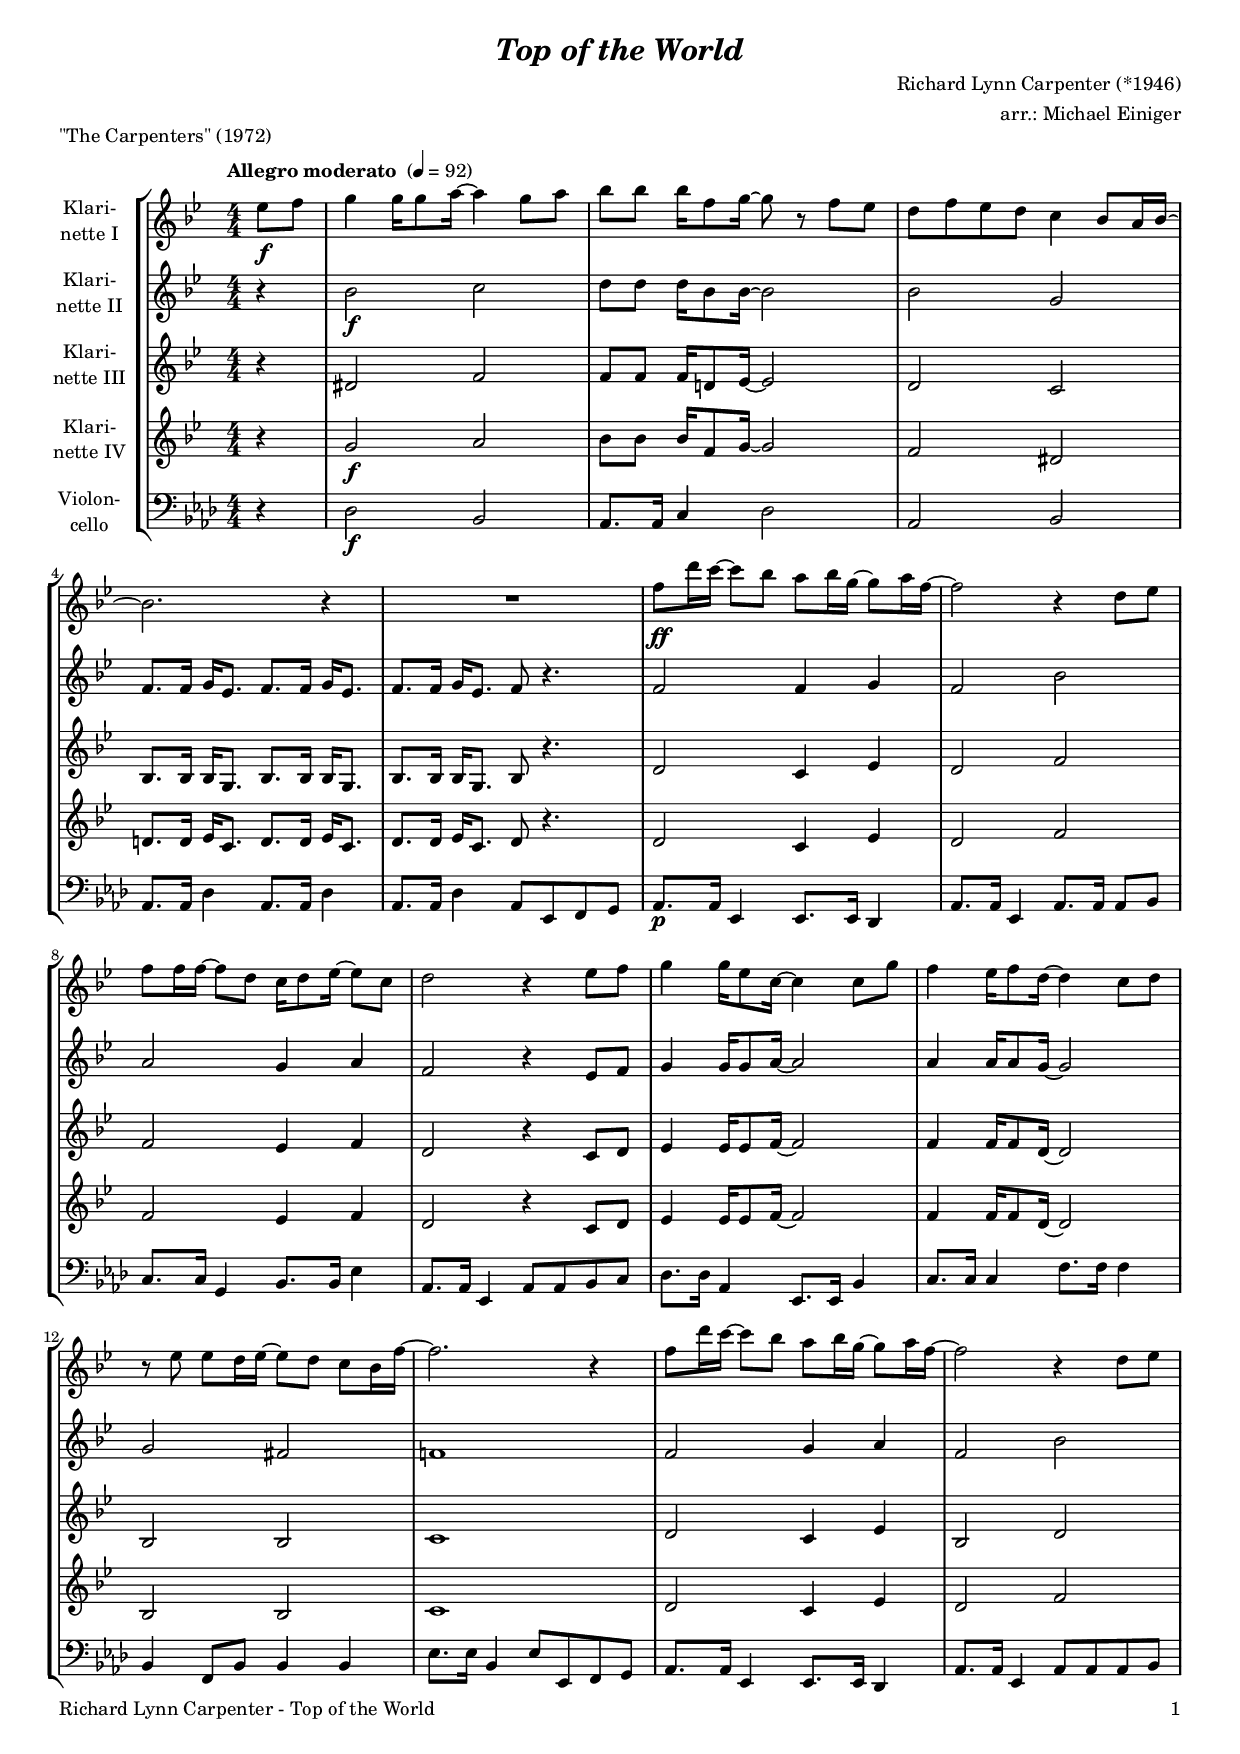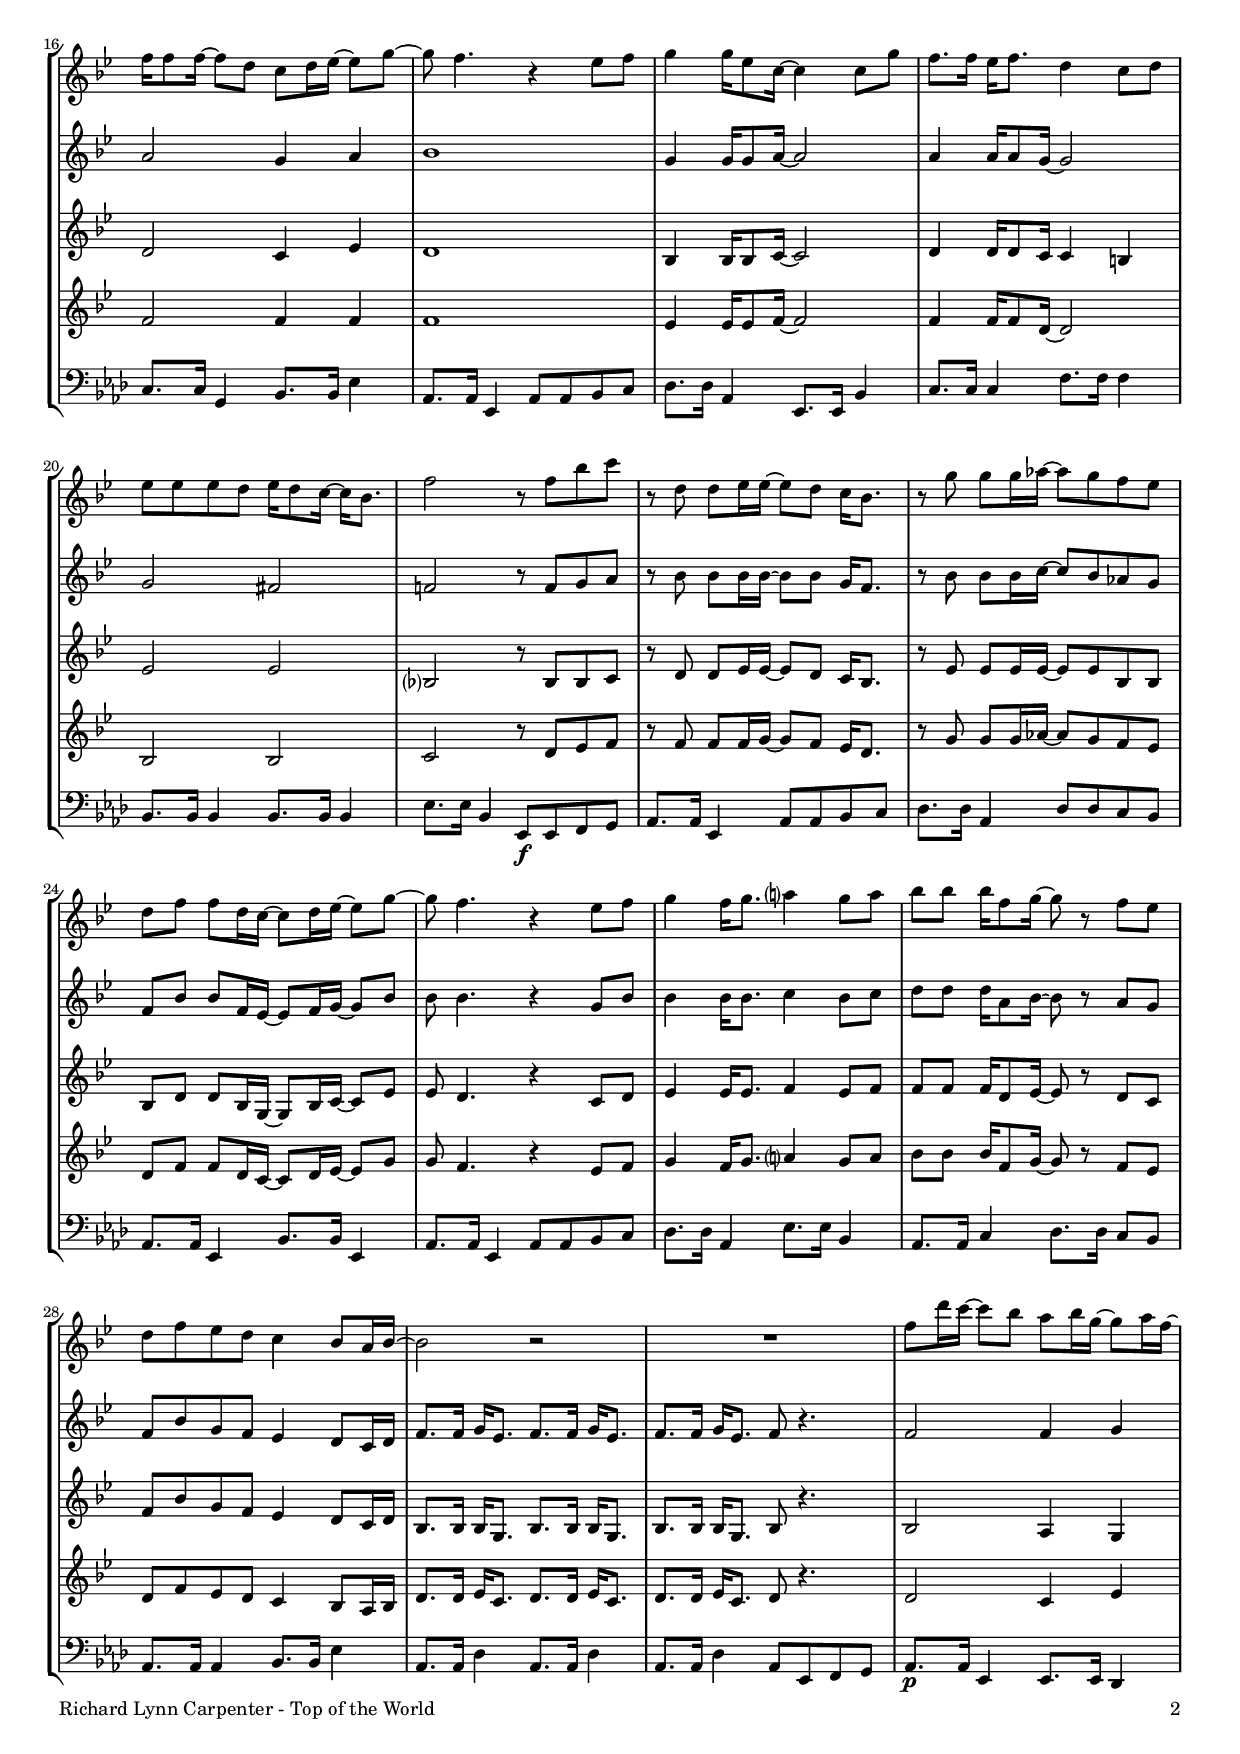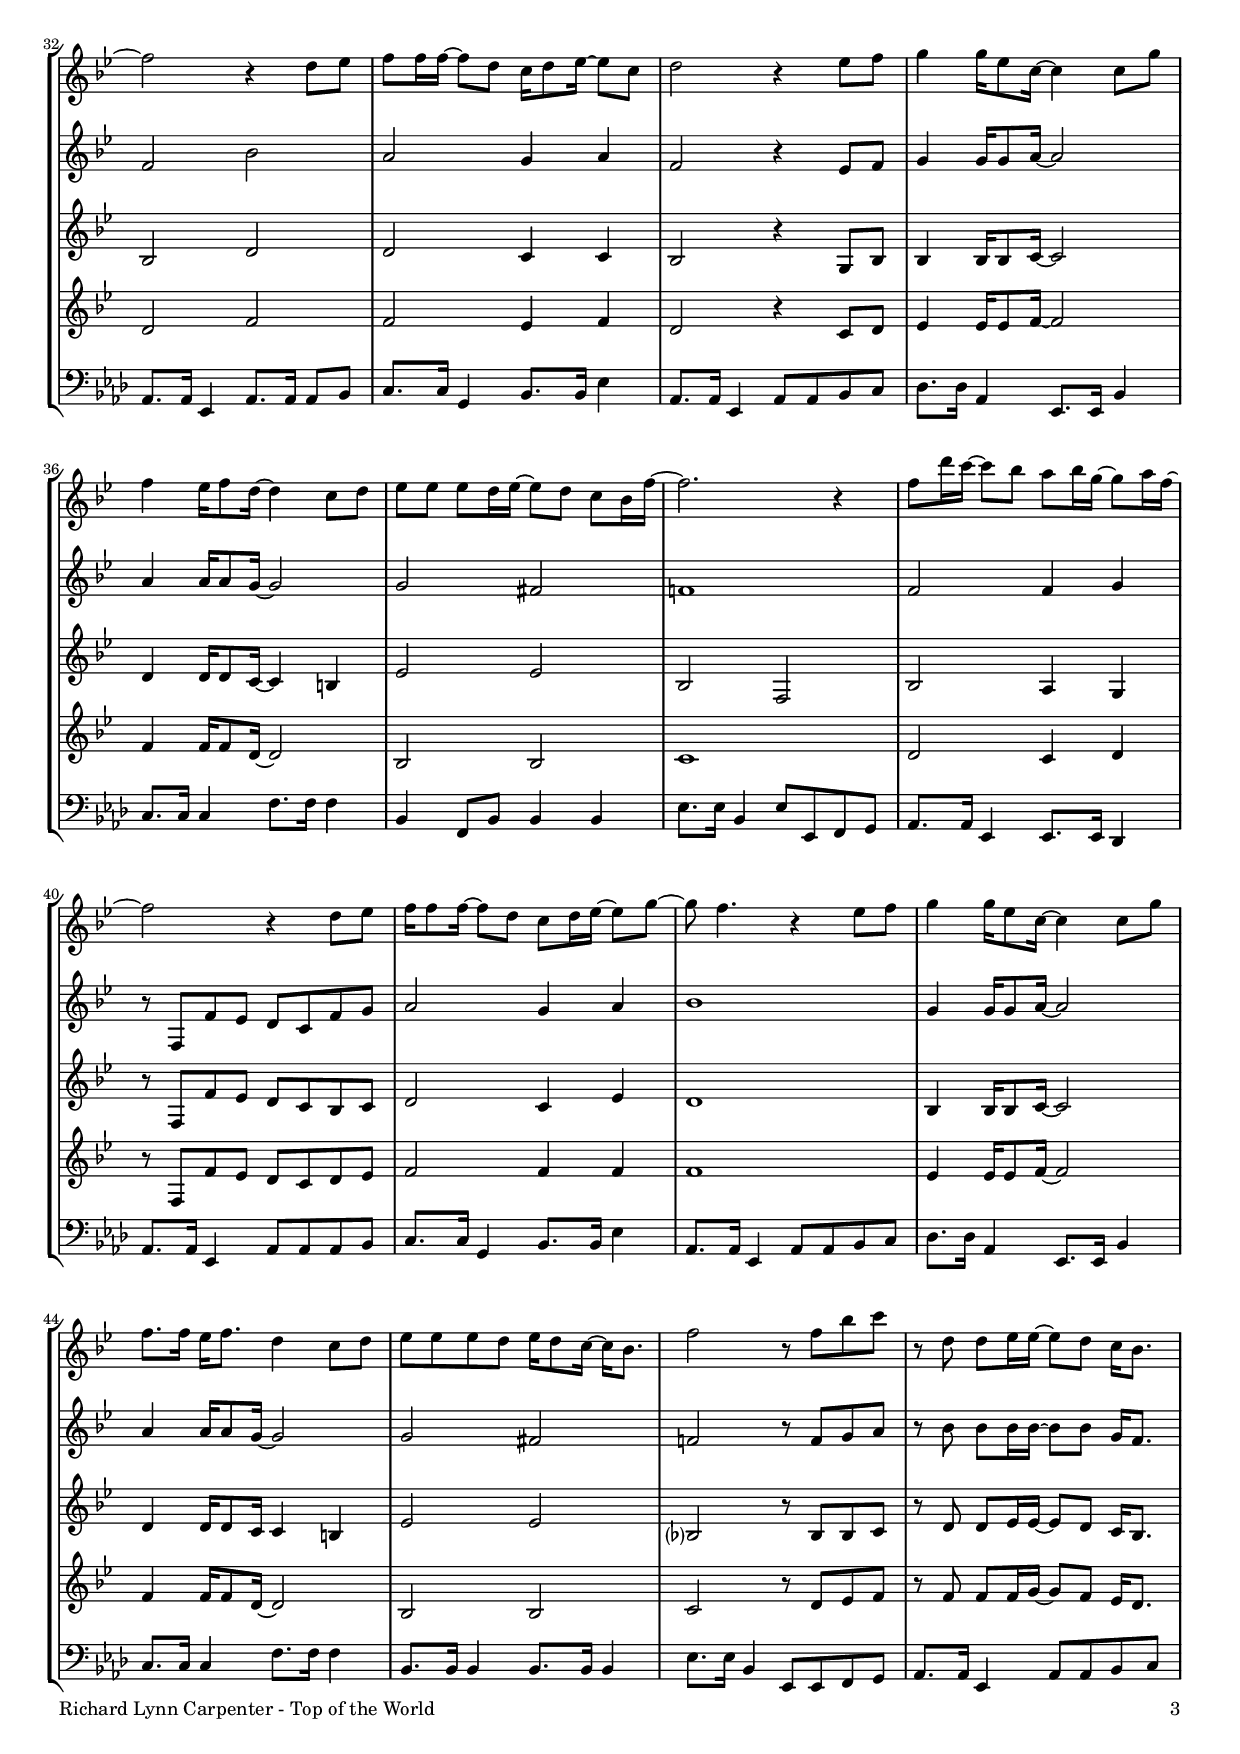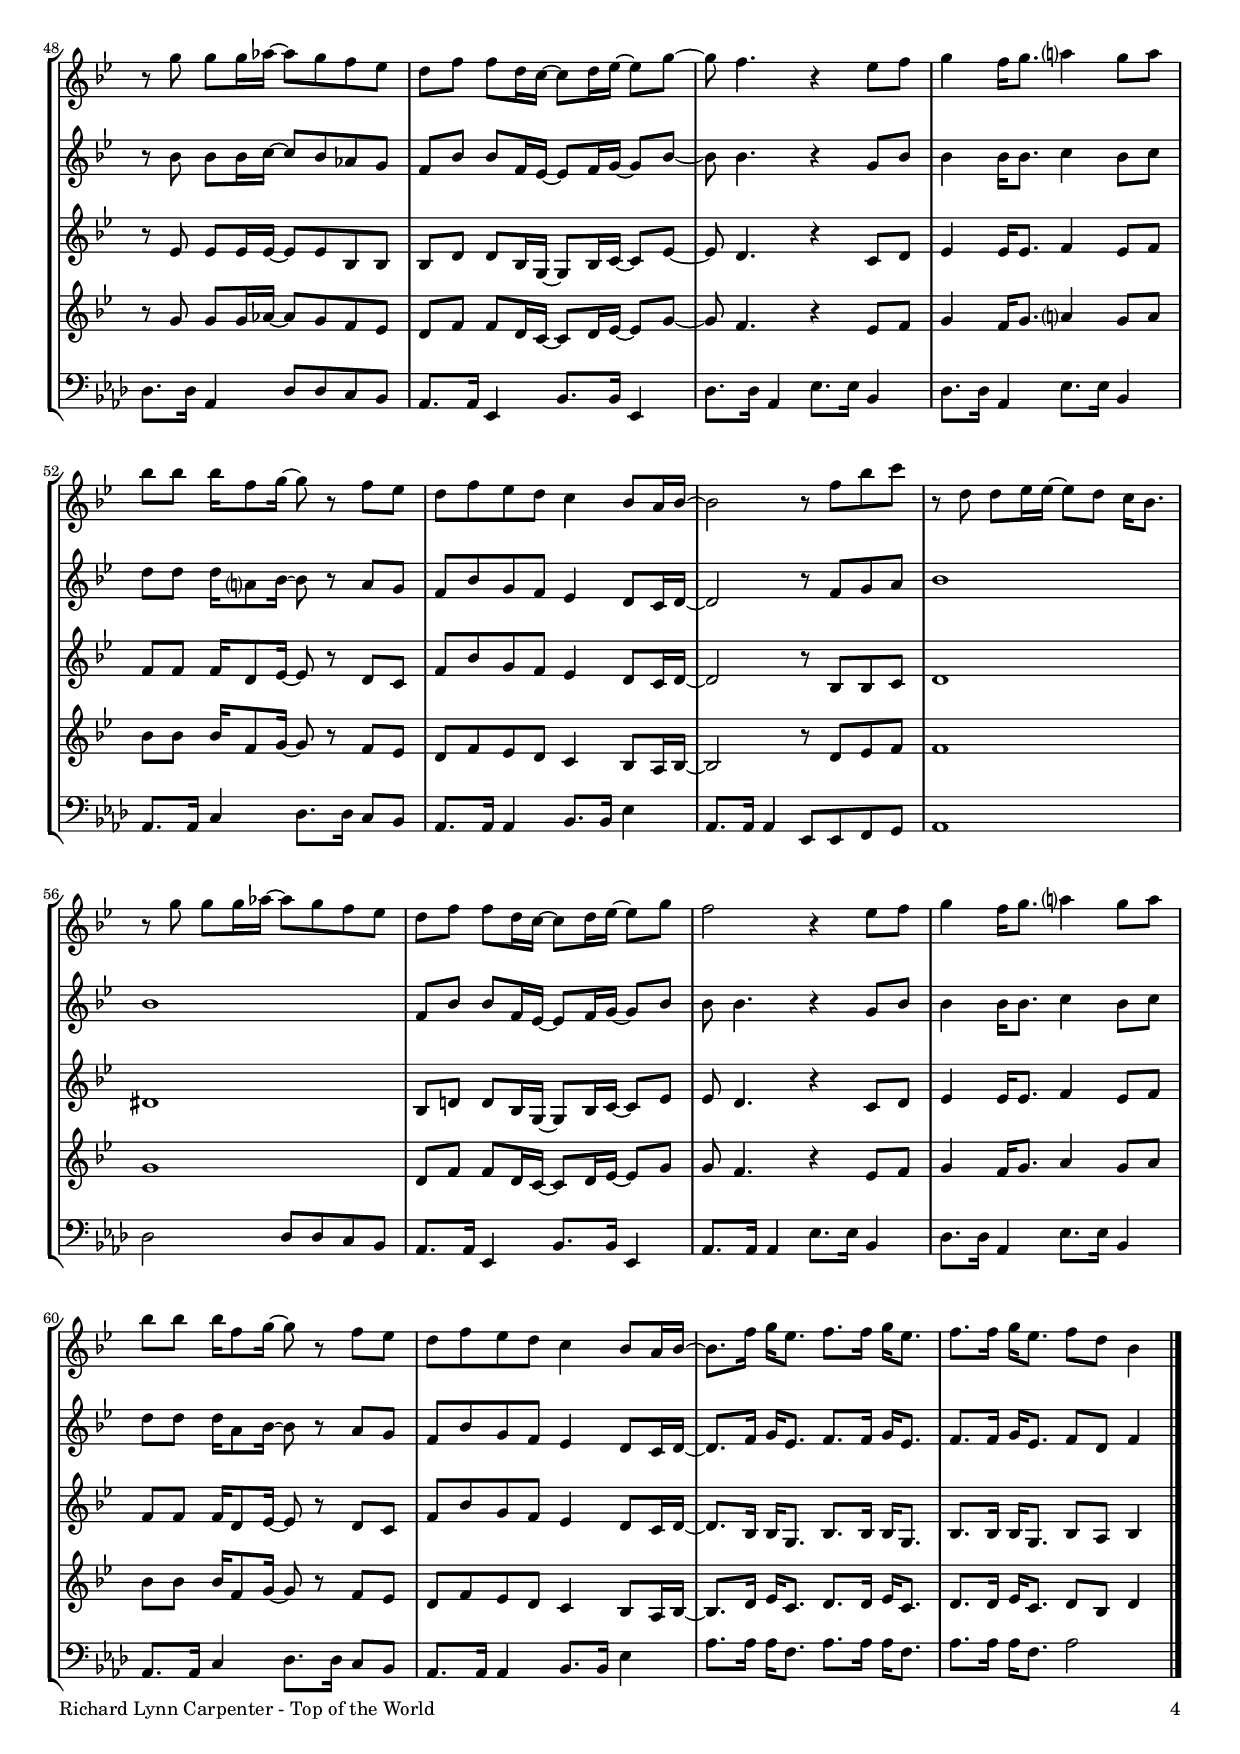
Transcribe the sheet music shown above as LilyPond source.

\version "2.18.2"
\include "deutsch.ly"
  
#(set-global-staff-size 16.5)

\header {
  title     = \markup \bold \italic "Top of the World"
  composer  = "Richard Lynn Carpenter (*1946)"
  arranger  = "arr.: Michael Einiger"
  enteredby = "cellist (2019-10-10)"
  piece     = "\"The Carpenters\" (1972)"
}

voiceconsts = {
  \key b \major
  \time 4/4
  \clef "treble"
  \numericTimeSignature
  \compressFullBarRests
  % Set default beaming for all staves
%  \set Timing.beamExceptions = #'()
%  \set Timing.baseMoment     = #(ly:make-moment 1 4)
%  \set Timing.beatStructure  = #'(1 1 1)
  \tempo "Allegro moderato " 4=92
}

micl = "clarinet"
mifl = "flute"
miob = "oboe"
mifh = "french horn"
misx = "tenor sax"
mist = "string ensemble 1"
%miba = "cello"
miba = "bassoon"

va = \relative c'' {
  \voiceconsts

  \partial 4 es8\f f
  g4 g16 g8 a16~ a4 g8 a
  b b b16 f8 g16~ g8 r f es
  d f es d c4 b8 a16 b~
  b2. r4
  R1

  f'8\ff d'16 c~ c8 b a b16 g~ g8 a16 f~
  f2 r4 d8 es
  f f16 f~ f8 d c16 d8 es16~ es8 c
  d2 r4 es8 f

  g4 g16 es8 c16~ c4 c8 g'
  f4 es16 f8 d16~ d4 c8 d
  r es es d16 es~ es8 d c b16 f'~
  f2. r4

  f8 d'16 c~ c8 b a b16 g~ g8 a16 f~
  f2 r4 d8 es
  f16 f8 f16~ f8 d c d16 es~ es8 g~
  g f4. r4 es8 f

  g4 g16 es8 c16~ c4 c8 g'
  f8. f16 es f8. d4 c8 d
  es es es d es16 d8 c16~ c b8.
  f'2 r8 f b c

  r d, d es16 es~ es8 d c16 b8.
  r8 g' g g16 as~ as8 g f es
  d f f d16 c~ c8 d16 es~ es8 g~
  g f4. r4 es8 f

  g4 f16 g8. a?4 g8 a
  b b b16 f8 g16~ g8 r f es
  d f es d c4 b8 a16 b~
  b2 r
  R1

  f'8 d'16 c~ c8 b a b16 g~ g8 a16 f~
  f2 r4 d8 es
  f f16 f~ f8 d c16 d8 es16~ es8 c
  d2 r4 es8 f

  g4 g16 es8 c16~ c4 c8 g'
  f4 es16 f8 d16~ d4 c8 d
  es es es d16 es~ es8 d c b16 f'~
  f2. r4

  f8 d'16 c~ c8 b a b16 g~ g8 a16 f~
  f2 r4 d8 es
  f16 f8 f16~ f8 d c d16 es~ es8 g~
  g f4. r4 es8 f

  g4 g16 es8 c16~ c4 c8 g'
  f8. f16 es f8. d4 c8 d
  es es es d es16 d8 c16~ c b8.
  f'2 r8 f b c

  r d, d es16 es~ es8 d c16 b8.
  r8 g' g8 g16 as~ as8 g f es
  d f f d16 c~ c8 d16 es~ es8 g~
  g f4. r4 es8 f

  g4 f16 g8. a?4 g8 a
  b b b16 f8 g16~ g8 r f es
  d f es d c4 b8 a16 b~
  b2 r8 f' b c

  r d, d es16 es~ es8 d c16 b8.
  r8 g' g g16 as~ as8 g f es
  d f f d16 c~ c8 d16 es~ es8 g
  f2 r4 es8 f

  g4 f16 g8. a?4 g8 a
  b b b16 f8 g16~ g8 r f es
  d f es d c4 b8 a16 b~
  b8. f'16 g es8. f f16 g16 es8.

  f f16 g es8. f8 d b4 \bar "|."
}

vb = \relative c'' {
  \voiceconsts

  \partial 4 r4
  b2\f c
  d8 d d16 b8 b16~ b2
  b g
  f8. f16 g es8. f8. f16 g es8.
  f8. f16 g es8. f8 r4.
  f2 f4 g

  f2 b
  a g4 a
  f2 r4 es8 f
  g4 g16 g8 a16~ a2
  a4 a16 a8 g16~ g2
  g fis
  f!1
  f2 g4 a
  f2 b
  a g4 a

  b1
  g4 g16 g8 a16~ a2
  a4 a16 a8 g16~ g2
  g fis
  f! r8 f g a
  r b b b16 b~ b8 b g16 f8.
  r8 b b b16 c~ c8 b as g

  f b b f16 es~ es8 f16 g~ g8 b
  b b4. r4 g8 b
  b4 b16 b8. c4 b8 c
  d d d16 a8 b16~ b8 r a g
  f b g f es4 d8 c16 d

  f8. f16 g es8. f f16 g es8.
  f f16 g es8. f8 r4.
  f2 f4 g
  f2 b
  a g4 a
  f2 r4 es8 f
  g4 g16 g8 a16~ a2

  a4 a16 a8 g16~ g2
  g fis
  f!1
  f2 f4 g
  r8 f, f' es d c f g
  a2 g4 a
  b1
  g4 g16 g8 a16~ a2
  a4 a16 a8 g16~ g2

  g fis
  f! r8 f g a
  r b b b16 b~ b8 b g16 f8.
  r8 b b b16 c~ c8 b as g
  f b b f16 es~ es8 f16 g~ g8 b~

  b b4. r4 g8 b
  b4 b16 b8. c4 b8 c
  d d d16 a?8 b16~ b8 r a g
  f b g f es4 d8 c16 d~
  d2 r8 f g a
  b1
  b

  f8 b b f16 es~ es8 f16 g~ g8 b
  b b4. r4 g8 b
  b4 b16 b8. c4 b8 c
  d d d16 a8 b16~ b8 r a g
  f b g f es4 d8 c16 d~

  d8. f16 g es8. f f16 g es8.
  f f16 g es8. f8 d f4 \bar "|."
}

vc = \relative c' {
  \voiceconsts

  \partial 4 r4
  dis2 f
  f8 f f16 d!8 es16~ es2
  d c
  b8. b16 b g8. b b16 b g8.
  b b16 b g8. b8 r4.
  d2 c4 es

  d2 f
  f es4 f
  d2 r4 c8 d
  es4 es16 es8 f16~ f2
  f4 f16 f8 d16~ d2
  b b
  c1
  d2 c4 es
  b2 d
  d c4 es
  d1

  b4 b16 b8 c16~ c2
  d4 d16 d8 c16 c4 h
  es2 es
  b? r8 b b c
  r d d es16 es~ es8 d c16 b8.
  r8 es es es16 es~ es8 es b b

  b d d b16 g~ g8 b16 c~ c8 es
  es d4. r4 c8 d
  es4 es16 es8. f4 es8 f
  f f f16 d8 es16~ es8 r d c
  f b g f es4 d8 c16 d

  b8. b16 b g8. b b16 b g8.
  b b16 b g8. b8 r4.
  b2 a4 g
  b2 d
  d c4 c
  b2 r4 g8 b
  b4 b16 b8 c16~ c2

  d4 d16 d8 c16~ c4 h
  es2 es
  b f
  b a4 g
  r8 f f' es d c b c
  d2 c4 es
  d1
  b4 b16 b8 c16~ c2

  d4 d16 d8 c16 c4 h
  es2 es
  b? r8 b b c
  r d d es16 es~ es8 d c16 b8.
  r8 es es es16 es~ es8 es b b

  b d d b16 g~ g8 b16 c~ c8 es~
  es d4. r4 c8 d
  es4 es16 es8. f4 es8 f
  f f f16 d8 es16~ es8 r d c
  f b g f es4 d8 c16 d~

  d2 r8 b b c
  d1
  dis
  b8 d! d b16 g~ g8 b16 c~ c8 es
  es d4. r4 c8 d
  es4 es16 es8. f4 es8 f

  f f f16 d8 es16~ es8 r d c
  f b g f es4 d8 c16 d~
  d8. b16 b g8. b b16 b g8.
  b b16 b g8. b8 a b4 \bar "|."
}

vd = \relative c'' {
  \voiceconsts
  
  \partial 4 r4
  g2\f a
  b8 b b16 f8 g16~ g2
  f dis
  d!8. d16 es c8. d d16 es c8.
  d d16 es c8. d8 r4.
  d2 c4 es

  d2 f
  f es4 f
  d2 r4 c8 d
  es4 es16 es8 f16~ f2
  f4 f16 f8 d16~ d2
  b b
  c1
  d2 c4 es
  d2 f
  f f4 f

  f1
  es4 es16 es8 f16~ f2
  f4 f16 f8 d16~ d2
  b b
  c r8 d es f
  r f f f16 g~ g8 f es16 d8.

  r8 g g g16 as~ as8 g f es
  d f f d16 c~ c8 d16 es~ es8 g
  g f4. r4 es8 f
  g4 f16 g8. a?4 g8 a

  b b b16 f8 g16 ~g8 r f es
  d f es d c4 b8 a16 b
  d8. d16 es c8. d d16 es c8.
  d d16 es c8. d8 r4.
  d2 c4 es

  d2 f
  f es4 f
  d2 r4 c8 d
  es4 es16 es8 f16~ f2
  f4 f16 f8 d16~ d2
  b b
  c1
  d2 c4 d
  r8 f, f' es d c d es

  f2 f4 f
  f1
  es4 es16 es8 f16~ f2
  f4 f16 f8 d16~ d2
  b b
  c r8 d es f
  r f f f16 g~ g8 f es16 d8.

  r8 g g g16 as~ as8 g f es
  d f f d16 c~ c8 d16 es~ es8 g~
  g f4. r4 es8 f
  g4 f16 g8. a?4 g8 a

  b b b16 f8 g16~ g8 r f es
  d f es d c4 b8 a16 b~
  b2 r8 d es f
  f1
  g
  d8 f f d16 c~ c8 d16 es~ es8 g

  g f4. r4 es8 f
  g4 f16 g8. a4 g8 a
  b b b16 f8 g16~ g8 r f es
  d f es d c4 b8 a16 b~
  b8. d16 es c8. d d16 es c8.
  d d16 es c8. d8 b d4 \bar "|."
}

ve = \relative c {
  \voiceconsts
  \clef "bass"
  
  \partial 4 r4
  es2\f c
  b8. b16 d4 es2
  b c
  b8. b16 es4 b8. b16 es4
  b8. b16 es4 b8 f g a

  b8.\p b16 f4 f8. f16 es4
  b'8. b16 f4 b8. b16 b8 c
  d8. d16 a4 c8. c16 f4
  b,8. b16  f4 b8 b c d
  es8. es16 b4 f8. f16 c'4

  d8. d16 d4 g8. g16 g4
  c, g8 c c4 c
  f8. f16 c4 f8 f, g a
  b8. b16 f4 f8. f16 es4
  b'8. b16 f4 b8 b b c

  d8. d16 a4 c8. c16 f4
  b,8. b16 f4 b8 b c d
  es8. es16 b4 f8. f16 c'4
  d8. d16 d4 g8. g16 g4
  c,8. c16 c4 c8. c16 c4

  f8. f16 c4 f,8\f f g a
  b8. b16 f4 b8 b c d
  es8. es16 b4 es8 es d c
  b8. b16 f4 c'8. c16 f,4
  b8. b16 f4 b8 b c d

  es8. es16 b4 f'8. f16 c4
  b8. b16 d4 es8. es16 d8 c
  b8. b16 b4 c8. c16 f4
  b,8. b16 es4 b8. b16 es4
  b8. b16 es4 b8 f g a

  b8.\p b16 f4 f8. f16 es4
  b'8. b16 f4 b8. b16 b8 c
  d8. d16 a4 c8. c16 f4
  b,8. b16 f4 b8 b c d
  es8. es16 b4  f8. f16 c'4

  d8. d16 d4 g8. g16 g4
  c, g8 c c4 c
  f8. f16 c4 f8 f, g a
  b8. b16 f4 f8. f16 es4
  b'8. b16 f4 b8 b b c

  d8. d16 a4 c8. c16 f4
  b,8. b16 f4 b8 b c d
  es8. es16 b4 f8. f16 c'4
  d8. d16 d4 g8. g16 g4
  c,8. c16 c4 c8. c16 c4

  f8. f16 c4 f,8 f g a
  b8. b16 f4 b8 b c d
  es8. es16 b4 es8 es d c
  b8. b16 f4 c'8. c16 f,4
  es'8. es16 b4 f'8. f16 c4

  es8. es16 b4 f'8. f16 c4
  b8. b16 d4 es8. es16 d8 c
  b8. b16 b4 c8. c16 f4
  b,8. b16 b4 f8 f g a
  b1

  es2 es8 es d c
  b8. b16 f4 c'8. c16 f,4
  b8. b16 b4 f'8. f16 c4
  es8. es16 b4 f'8. f16 c4
  b8. b16 d4 es8. es16 d8 c

  b8. b16 b4 c8. c16 f4
  b8. b16 b g8. b b16 b g8.
  b b16 b g8. b2 \bar "|."
}


music = \new StaffGroup <<
      \new Staff {
	\set Staff.midiInstrument = \micl
	\set Staff.instrumentName = \markup \center-column { "Klari-" "nette I" }
	\transpose b b { \va }
      }

      \new Staff {
	\set Staff.midiInstrument = \micl
	\set Staff.instrumentName = \markup \center-column { "Klari-" "nette II" }
	\transpose b b { \vb }
      }

      \new Staff {
	\set Staff.midiInstrument = \micl
	\set Staff.instrumentName = \markup \center-column { "Klari-" "nette III" }
	\transpose b b { \vc }
      }

      \new Staff {
	\set Staff.midiInstrument = \micl
	\set Staff.instrumentName = \markup \center-column { "Klari-" "nette IV" }
	\transpose b b { \vd }
      }

      \new Staff {
	\set Staff.midiInstrument = \miba
	\set Staff.instrumentName = \markup \center-column { "Violon-" "cello" }
	\transpose b as { \ve }
      }
>>

\book {
   \paper {
    print-page-number = ##t
    print-first-page-number = ##t
    oddHeaderMarkup = \markup \null
    evenHeaderMarkup = \markup \null
    oddFooterMarkup = \markup {
      \fill-line {
        \on-the-fly #print-page-number-check-first
        "Richard Lynn Carpenter - Top of the World" \fromproperty #'page:page-number-string
      }
    }
    evenFooterMarkup = \oddFooterMarkup
  } \score {
    \music
    \layout {}
  }

  \score {
    \unfoldRepeats \music

    \midi {
      \context {
        \Score
      }
    }
  }
}
